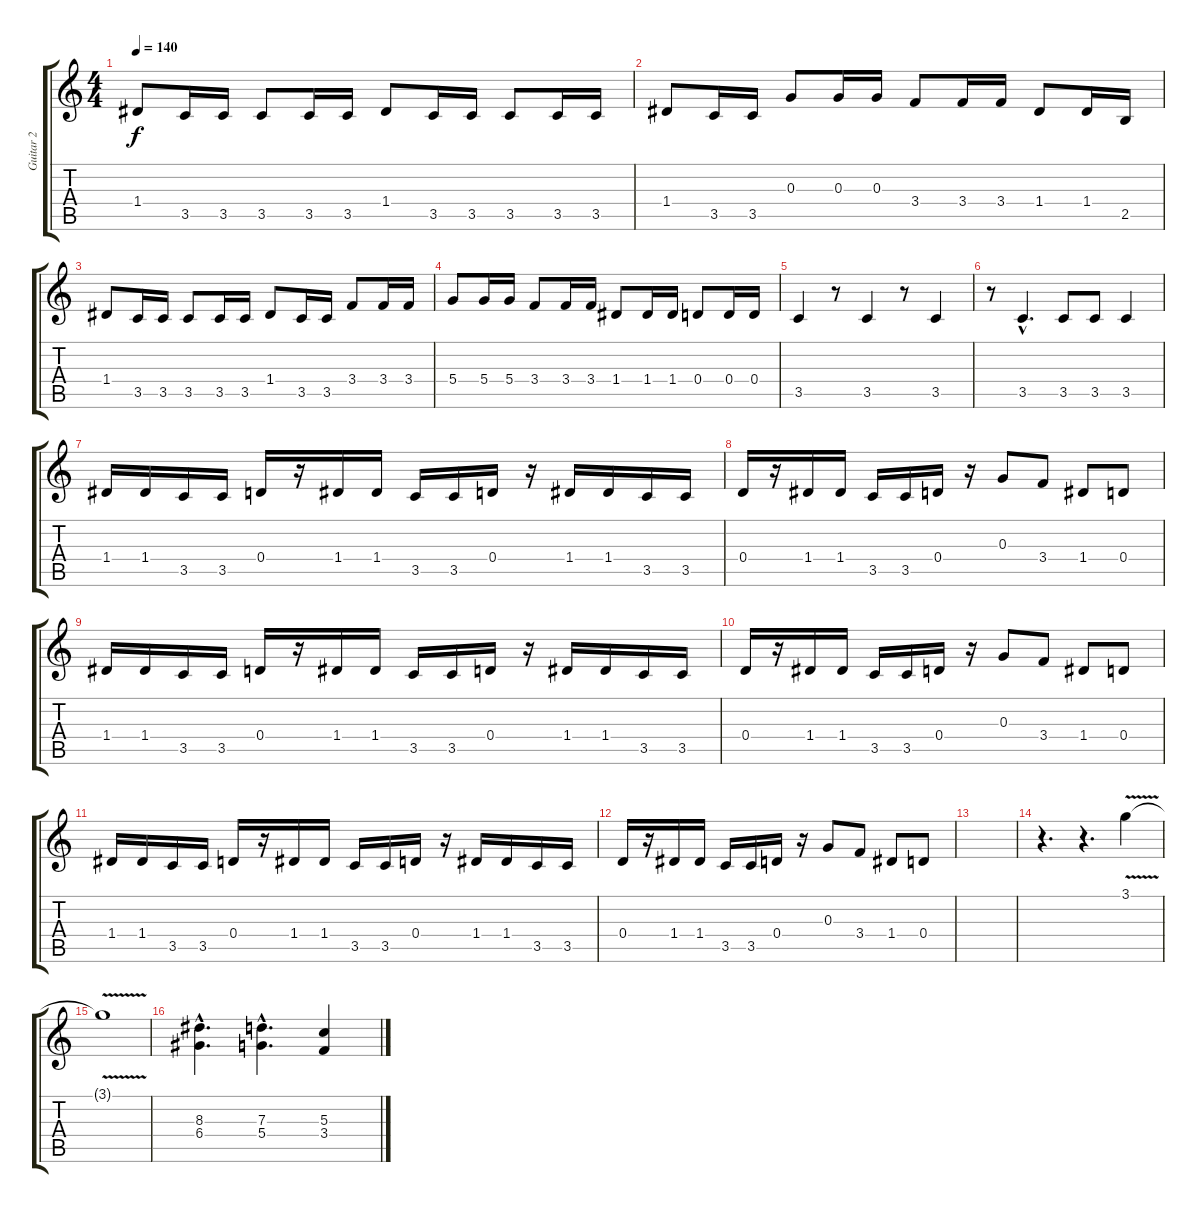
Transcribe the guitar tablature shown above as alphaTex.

\track ("Guitar 2" "Guitar 2") {instrument distortionguitar}
\staff {score tabs}
\tuning (E4 B3 G3 D3 A2 E2) {hide}
\ts (4 4)
\tempo 140
\clef g2
\ks c
1.4.8{dy f} 3.5.16 3.5.16 3.5.8 3.5.16 3.5.16 1.4.8 3.5.16 3.5.16 3.5.8 3.5.16 3.5.16 |
1.4.8 3.5.16 3.5.16 0.3.8 0.3.16 0.3.16 3.4.8 3.4.16 3.4.16 1.4.8 1.4.16 2.5.16 |
1.4.8 3.5.16 3.5.16 3.5.8 3.5.16 3.5.16 1.4.8 3.5.16 3.5.16 3.4.8 3.4.16 3.4.16 |
5.4.8 5.4.16 5.4.16 3.4.8 3.4.16 3.4.16 1.4.8 1.4.16 1.4.16 0.4.8 0.4.16 0.4.16 |
3.5.4 r.8 3.5.4 r.8 3.5.4 |
r.8 3.5{hac}.4{d} 3.5.8 3.5.8 3.5.4 |
1.4.16 1.4.16 3.5.16 3.5.16 0.4.16 r.16 1.4.16 1.4.16 3.5.16 3.5.16 0.4.16 r.16 1.4.16 1.4.16 3.5.16 3.5.16 |
0.4.16 r.16 1.4.16 1.4.16 3.5.16 3.5.16 0.4.16 r.16 0.3.8 3.4.8 1.4.8 0.4.8 |
1.4.16 1.4.16 3.5.16 3.5.16 0.4.16 r.16 1.4.16 1.4.16 3.5.16 3.5.16 0.4.16 r.16 1.4.16 1.4.16 3.5.16 3.5.16 |
0.4.16 r.16 1.4.16 1.4.16 3.5.16 3.5.16 0.4.16 r.16 0.3.8 3.4.8 1.4.8 0.4.8 |
1.4.16 1.4.16 3.5.16 3.5.16 0.4.16 r.16 1.4.16 1.4.16 3.5.16 3.5.16 0.4.16 r.16 1.4.16 1.4.16 3.5.16 3.5.16 |
0.4.16 r.16 1.4.16 1.4.16 3.5.16 3.5.16 0.4.16 r.16 0.3.8 3.4.8 1.4.8 0.4.8 |
|
r.4{d} r.4{d} 3.1{v}.4 |
3.1{t}.1 |
(8.3{hac} 6.4{hac}).4{d} (7.3{hac} 5.4{hac}).4{d} (5.3 3.4).4
